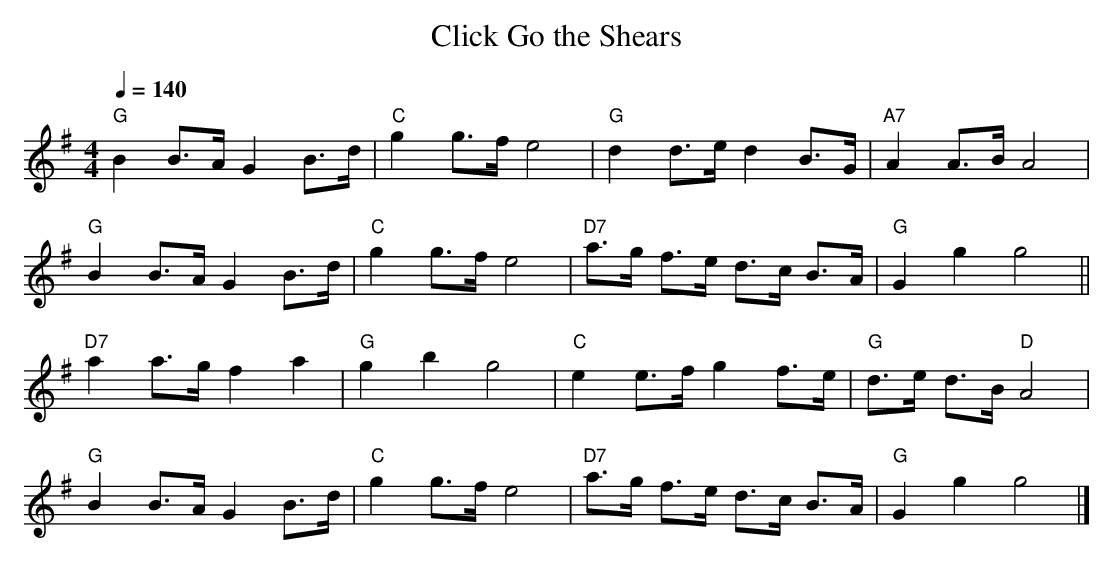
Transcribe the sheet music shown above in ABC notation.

X:1
T: Click Go the Shears
M: 4/4
L: 1/8
Q: 1/4=140
K: Gmaj
"G" B2 B>A G2 B>d | "C" g2 g>f e4 | "G" d2 d>e d2 B>G | "A7" A2 A>B A4 |
"G" B2 B>A G2 B>d | "C" g2 g>f e4 | "D7" a>g f>e d>c B>A | "G" G2 g2 g4 ||
"D7" a2 a>g f2 a2 | "G" g2 b2 g4 | "C" e2 e>f g2 f>e | "G" d>e d>B "D" A4 |
"G" B2 B>A G2 B>d | "C" g2 g>f e4 | "D7" a>g f>e d>c B>A | "G" G2 g2 g4 |]
